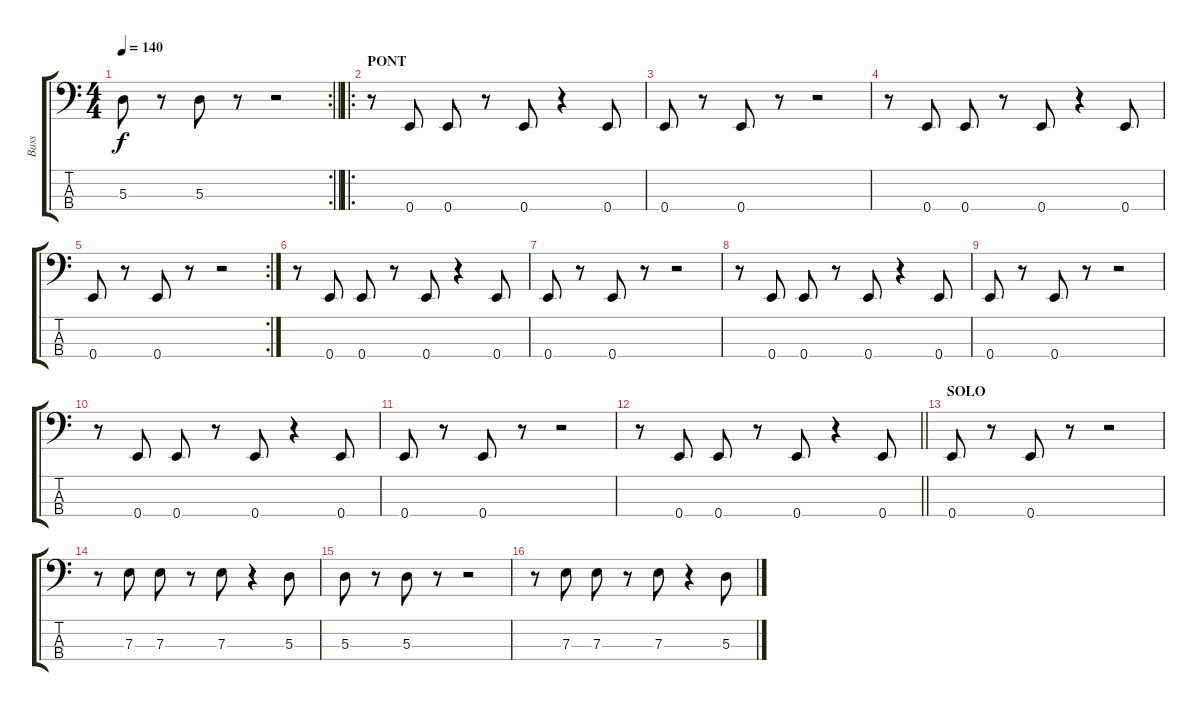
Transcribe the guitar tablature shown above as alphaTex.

\track ("Bass" "Bass") {instrument electricbassfinger}
\staff {score tabs}
\tuning (G2 D2 A1 E1) {hide}
\rc 2
\ts (4 4)
\tempo 140
\clef f4
\barLineRight lightlight
\ks c
5.3.8{dy f} r.8 5.3.8 r.8 r.2 |
\ro
\section ("" "PONT")
r.8 0.4.8 0.4.8 r.8 0.4.8 r.4 0.4.8 |
0.4.8 r.8 0.4.8 r.8 r.2 |
r.8 0.4.8 0.4.8 r.8 0.4.8 r.4 0.4.8 |
\rc 2
0.4.8 r.8 0.4.8 r.8 r.2 |
r.8 0.4.8 0.4.8 r.8 0.4.8 r.4 0.4.8 |
0.4.8 r.8 0.4.8 r.8 r.2 |
r.8 0.4.8 0.4.8 r.8 0.4.8 r.4 0.4.8 |
0.4.8 r.8 0.4.8 r.8 r.2 |
r.8 0.4.8 0.4.8 r.8 0.4.8 r.4 0.4.8 |
0.4.8 r.8 0.4.8 r.8 r.2 |
\barLineRight lightlight
r.8 0.4.8 0.4.8 r.8 0.4.8 r.4 0.4.8 |
\section ("" "SOLO")
0.4.8 r.8 0.4.8 r.8 r.2 |
r.8 7.3.8 7.3.8 r.8 7.3.8 r.4 5.3.8 |
5.3.8 r.8 5.3.8 r.8 r.2 |
r.8 7.3.8 7.3.8 r.8 7.3.8 r.4 5.3.8
